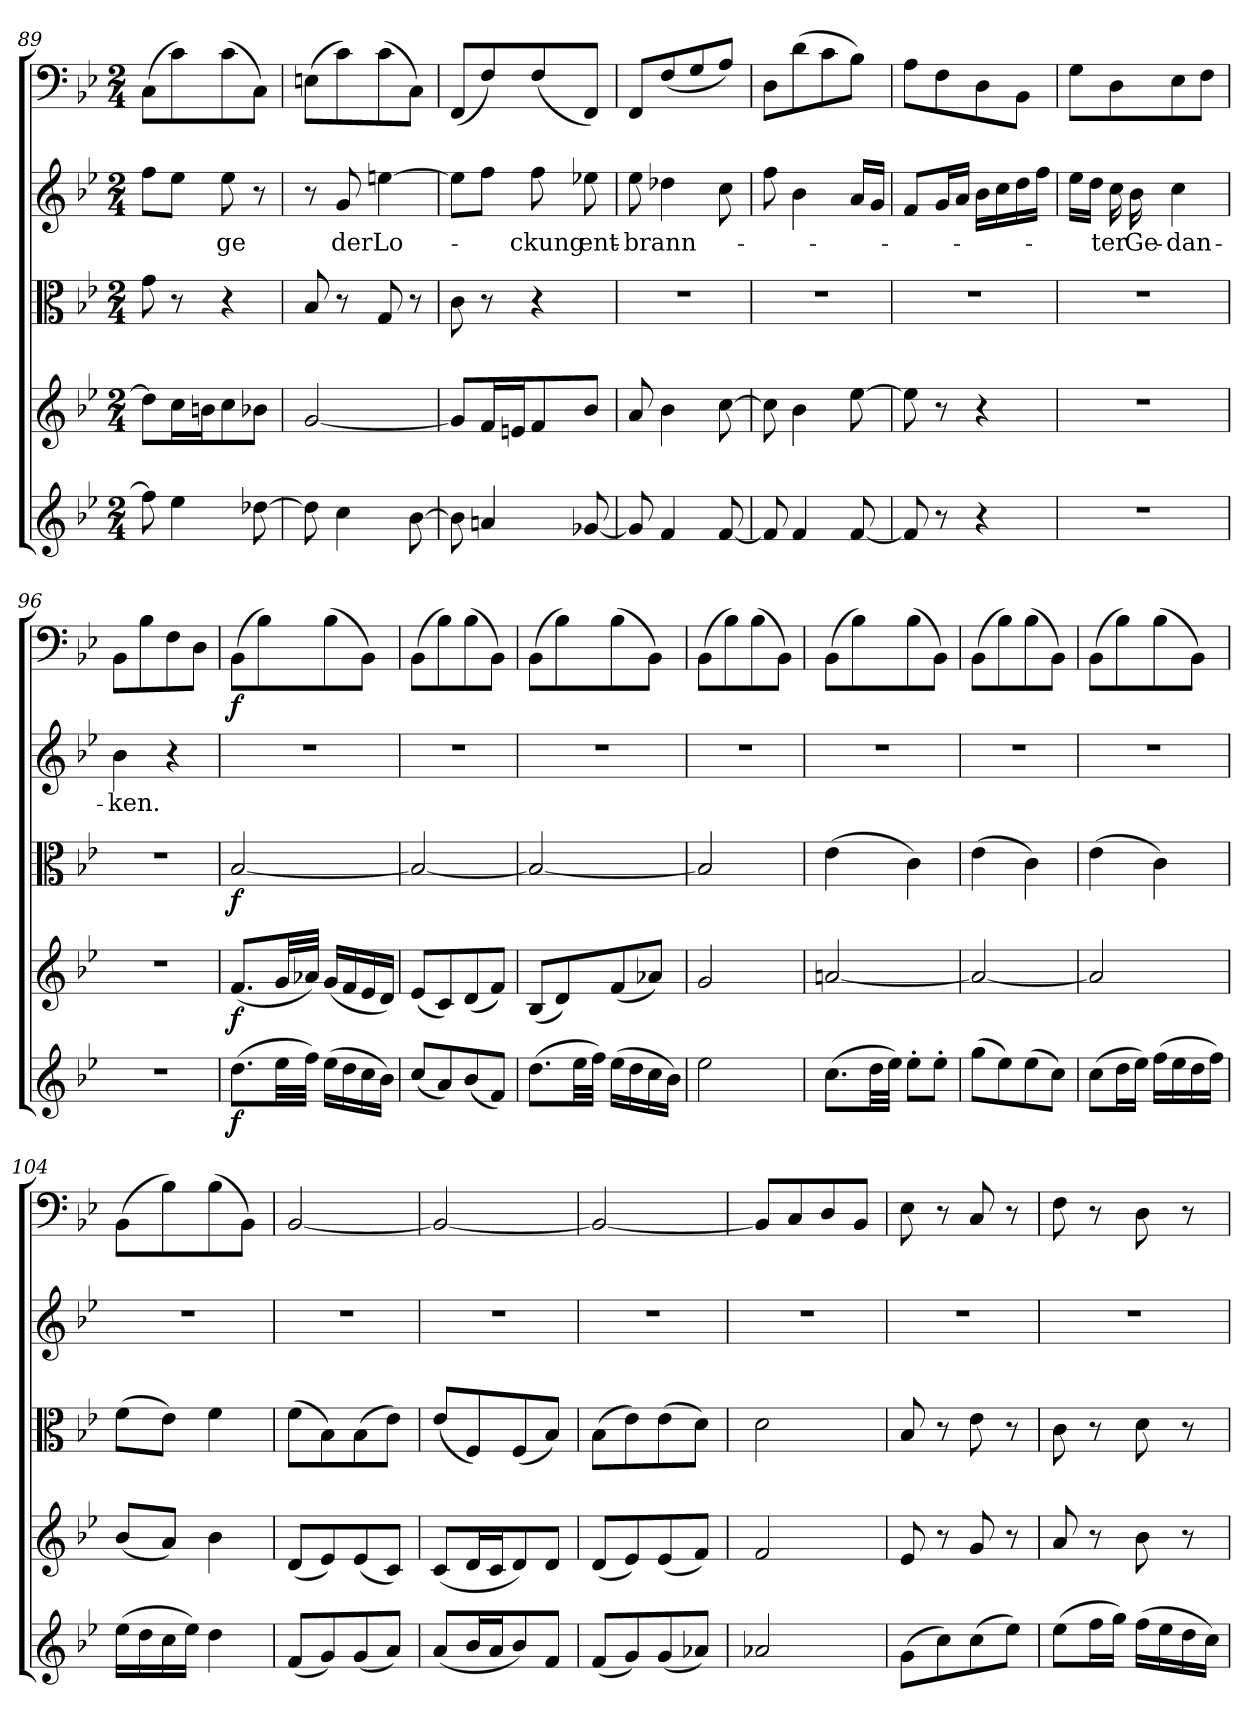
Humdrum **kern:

**kern	**dynam	**kern	**dynam	**kern	**dynam	**kern	**text	**kern	**dynam
*part5	*part5	*part4	*part4	*part3	*part3	*part2	*part2	*part1	*part1
*staff5	*staff5	*staff4	*staff4	*staff3	*staff3	*staff2	*staff2	*staff1	*staff1
*clefG2	*	*clefG2	*	*clefC3	*	*clefG2	*	*clefF4	*
*k[b-e-]	*	*k[b-e-]	*	*k[b-e-]	*	*k[b-e-]	*	*k[b-e-]	*
*B-:	*	*B-:	*	*B-:	*	*B-:	*	*B-:	*
*M2/4	*	*M2/4	*	*M2/4	*	*M2/4	*	*M2/4	*
=89	=89	=89	=89	=89	=89	=89	=89	=89	=89
8ff\]	.	8dd\L]	.	8g\	.	8ff\L	.	(8C\L	.
4ee-\	.	16cc\L	.	8r	.	8ee-\J	.	8c\)	.
.	.	16bn\J	.	.	.	.	.	.	.
.	.	8cc\	.	4r	.	8ee-\	-ge	(8c\	.
[8dd-X\	.	8b-X\J	.	.	.	8r	.	8C\J)	.
=90	=90	=90	=90	=90	=90	=90	=90	=90	=90
8dd-\]	.	[2g/	.	8B-/	.	8r	.	(8En\L	.
4cc\	.	.	.	8r	.	8g/	der	8c\)	.
.	.	.	.	8G/	.	[4een\	Lo-	(8c\	.
[8b-\	.	.	.	8r	.	.	.	8C\J)	.
=91	=91	=91	=91	=91	=91	=91	=91	=91	=91
8b-\]	.	8g/L]	.	8c\	.	8ee\L]	.	(8FF/L	.
4an/	.	16f/L	.	8r	.	8ff\J	.	8F/)	.
.	.	16en/J	.	.	.	.	.	.	.
.	.	8f/	.	4r	.	8ff\	-ckung	(8F/	.
[8g-X/	.	8b-/J	.	.	.	8ee-X\	ent-	8FF/J)	.
=92	=92	=92	=92	=92	=92	=92	=92	=92	=92
8g-/]	.	8a/	.	2r	.	8ee-\	-brann-	8FF/L	.
4f/	.	4b-\	.	.	.	4dd-X\	.	(8F/	.
.	.	.	.	.	.	.	.	8G/	.
[8f/	.	[8cc\	.	.	.	8cc\	.	8A/J)	.
=93	=93	=93	=93	=93	=93	=93	=93	=93	=93
8f/]	.	8cc\]	.	2r	.	8ff\	.	8D\L	.
4f/	.	4b-\	.	.	.	4b-\	.	(8d\	.
.	.	.	.	.	.	.	.	8c\	.
[8f/	.	[8ee-\	.	.	.	16a/LL	.	8B-\J)	.
.	.	.	.	.	.	16g/JJ	.	.	.
=94	=94	=94	=94	=94	=94	=94	=94	=94	=94
8f/]	.	8ee-\]	.	2r	.	8f/L	.	8A\L	.
8r	.	8r	.	.	.	16g/L	.	8F\	.
.	.	.	.	.	.	16a/JJ	.	.	.
4r	.	4r	.	.	.	16b-\LL	.	8D\	.
.	.	.	.	.	.	16cc\	.	.	.
.	.	.	.	.	.	16dd\	.	8BB-\J	.
.	.	.	.	.	.	16ff\JJ	.	.	.
=95	=95	=95	=95	=95	=95	=95	=95	=95	=95
2r	.	2r	.	2r	.	16ee-\LL	.	8G\L	.
.	.	.	.	.	.	16dd\JJ	.	.	.
.	.	.	.	.	.	16cc\	-ter	8D\	.
.	.	.	.	.	.	16b-\	Ge-	.	.
.	.	.	.	.	.	4cc\	-dan-	8E-\	.
.	.	.	.	.	.	.	.	8F\J	.
=96	=96	=96	=96	=96	=96	=96	=96	=96	=96
2r	.	2r	.	2r	.	4b-\	-ken.	8BB-\L	.
.	.	.	.	.	.	.	.	8B-\	.
.	.	.	.	.	.	4r	.	8F\	.
.	.	.	.	.	.	.	.	8D\J	.
=97	=97	=97	=97	=97	=97	=97	=97	=97	=97
(8.dd\L	f	(8.f/L	f	[2B-/	f	2r	.	(8BB-\L	f
.	.	.	.	.	.	.	.	8B-\)	.
32ee-\LL	.	32g/LL	.	.	.	.	.	.	.
32ff\JJJ)	.	32a-X/JJJ)	.	.	.	.	.	.	.
(16ee-\LL	.	(16g/LL	.	.	.	.	.	(8B-\	.
16dd\	.	16f/	.	.	.	.	.	.	.
16cc\	.	16e-/	.	.	.	.	.	8BB-\J)	.
16b-\JJ)	.	16d/JJ)	.	.	.	.	.	.	.
=98	=98	=98	=98	=98	=98	=98	=98	=98	=98
(8cc/L	.	(8e-/L	.	2B-/_	.	2r	.	(8BB-\L	.
8a/)	.	8c/)	.	.	.	.	.	8B-\)	.
(8b-/	.	(8d/	.	.	.	.	.	(8B-\	.
8f/J)	.	8f/J)	.	.	.	.	.	8BB-\J)	.
=99	=99	=99	=99	=99	=99	=99	=99	=99	=99
(8.dd\L	.	(8B-/L	.	2B-/_	.	2r	.	(8BB-\L	.
.	.	8d/)	.	.	.	.	.	8B-\)	.
32ee-\LL	.	.	.	.	.	.	.	.	.
32ff\JJJ)	.	.	.	.	.	.	.	.	.
(16ee-\LL	.	(8f/	.	.	.	.	.	(8B-\	.
16dd\	.	.	.	.	.	.	.	.	.
16cc\	.	8a-X/J)	.	.	.	.	.	8BB-\J)	.
16b-\JJ)	.	.	.	.	.	.	.	.	.
=100	=100	=100	=100	=100	=100	=100	=100	=100	=100
2ee-\	.	2g/	.	2B-/]	.	2r	.	(8BB-\L	.
.	.	.	.	.	.	.	.	8B-\)	.
.	.	.	.	.	.	.	.	(8B-\	.
.	.	.	.	.	.	.	.	8BB-\J)	.
=101	=101	=101	=101	=101	=101	=101	=101	=101	=101
(8.cc\L	.	[2an/	.	(4e-\	.	2r	.	(8BB-\L	.
.	.	.	.	.	.	.	.	8B-\)	.
32dd\LL	.	.	.	.	.	.	.	.	.
32ee-\JJJ)	.	.	.	.	.	.	.	.	.
8ee-'\L	.	.	.	4c\)	.	.	.	(8B-\	.
8ee-'\J	.	.	.	.	.	.	.	8BB-\J)	.
=102	=102	=102	=102	=102	=102	=102	=102	=102	=102
(8gg\L	.	2a/_	.	(4e-\	.	2r	.	(8BB-\L	.
8ee-\)	.	.	.	.	.	.	.	8B-\)	.
(8ee-\	.	.	.	4c\)	.	.	.	(8B-\	.
8cc\J)	.	.	.	.	.	.	.	8BB-\J)	.
=103	=103	=103	=103	=103	=103	=103	=103	=103	=103
(8cc\L	.	2a/]	.	(4e-\	.	2r	.	(8BB-\L	.
16dd\L	.	.	.	.	.	.	.	8B-\)	.
16ee-\JJ)	.	.	.	.	.	.	.	.	.
(16ff\LL	.	.	.	4c\)	.	.	.	(8B-\	.
16ee-\	.	.	.	.	.	.	.	.	.
16dd\	.	.	.	.	.	.	.	8BB-\J)	.
16ff\JJ)	.	.	.	.	.	.	.	.	.
=104	=104	=104	=104	=104	=104	=104	=104	=104	=104
(16ee-\LL	.	(8b-/L	.	(8f\L	.	2r	.	(8BB-\L	.
16dd\	.	.	.	.	.	.	.	.	.
16cc\	.	8a/J)	.	8e-\J)	.	.	.	8B-\)	.
16ee-\JJ)	.	.	.	.	.	.	.	.	.
4dd\	.	4b-\	.	4f\	.	.	.	(8B-\	.
.	.	.	.	.	.	.	.	8BB-\J)	.
=105	=105	=105	=105	=105	=105	=105	=105	=105	=105
(8f/L	.	(8d/L	.	(8f\L	.	2r	.	[2BB-/	.
8g/)	.	8e-/)	.	8B-\)	.	.	.	.	.
(8g/	.	(8e-/	.	(8B-\	.	.	.	.	.
8a/J)	.	8c/J)	.	8e-\J)	.	.	.	.	.
=106	=106	=106	=106	=106	=106	=106	=106	=106	=106
(8a/L	.	(8c/L	.	(8e-/L	.	2r	.	2BB-/_	.
16b-/L	.	16d/L	.	8F/)	.	.	.	.	.
16a/J	.	16c/J	.	.	.	.	.	.	.
8b-/)	.	8d/)	.	(8F/	.	.	.	.	.
8f/J	.	8d/J	.	8B-/J)	.	.	.	.	.
=107	=107	=107	=107	=107	=107	=107	=107	=107	=107
(8f/L	.	(8d/L	.	(8B-\L	.	2r	.	2BB-/_	.
8g/)	.	8e-/)	.	8e-\)	.	.	.	.	.
(8g/	.	(8e-/	.	(8e-\	.	.	.	.	.
8a-X/J)	.	8f/J)	.	8d\J)	.	.	.	.	.
=108	=108	=108	=108	=108	=108	=108	=108	=108	=108
2a-X/	.	2f/	.	2d\	.	2r	.	8BB-/L]	.
.	.	.	.	.	.	.	.	8C/	.
.	.	.	.	.	.	.	.	8D/	.
.	.	.	.	.	.	.	.	8BB-/J	.
=109	=109	=109	=109	=109	=109	=109	=109	=109	=109
(8g\L	.	8e-/	.	8B-/	.	2r	.	8E-\	.
8cc\)	.	8r	.	8r	.	.	.	8r	.
(8cc\	.	8g/	.	8e-\	.	.	.	8C/	.
8ee-\J)	.	8r	.	8r	.	.	.	8r	.
=110	=110	=110	=110	=110	=110	=110	=110	=110	=110
(8ee-\L	.	8a/	.	8c\	.	2r	.	8F\	.
16ff\L	.	8r	.	8r	.	.	.	8r	.
16gg\JJ)	.	.	.	.	.	.	.	.	.
(16ff\LL	.	8b-\	.	8d\	.	.	.	8D\	.
16ee-\	.	.	.	.	.	.	.	.	.
16dd\	.	8r	.	8r	.	.	.	8r	.
16cc\JJ)	.	.	.	.	.	.	.	.	.
=	=	=	=	=	=	=	=	=	=
*-	*-	*-	*-	*-	*-	*-	*-	*-	*-
